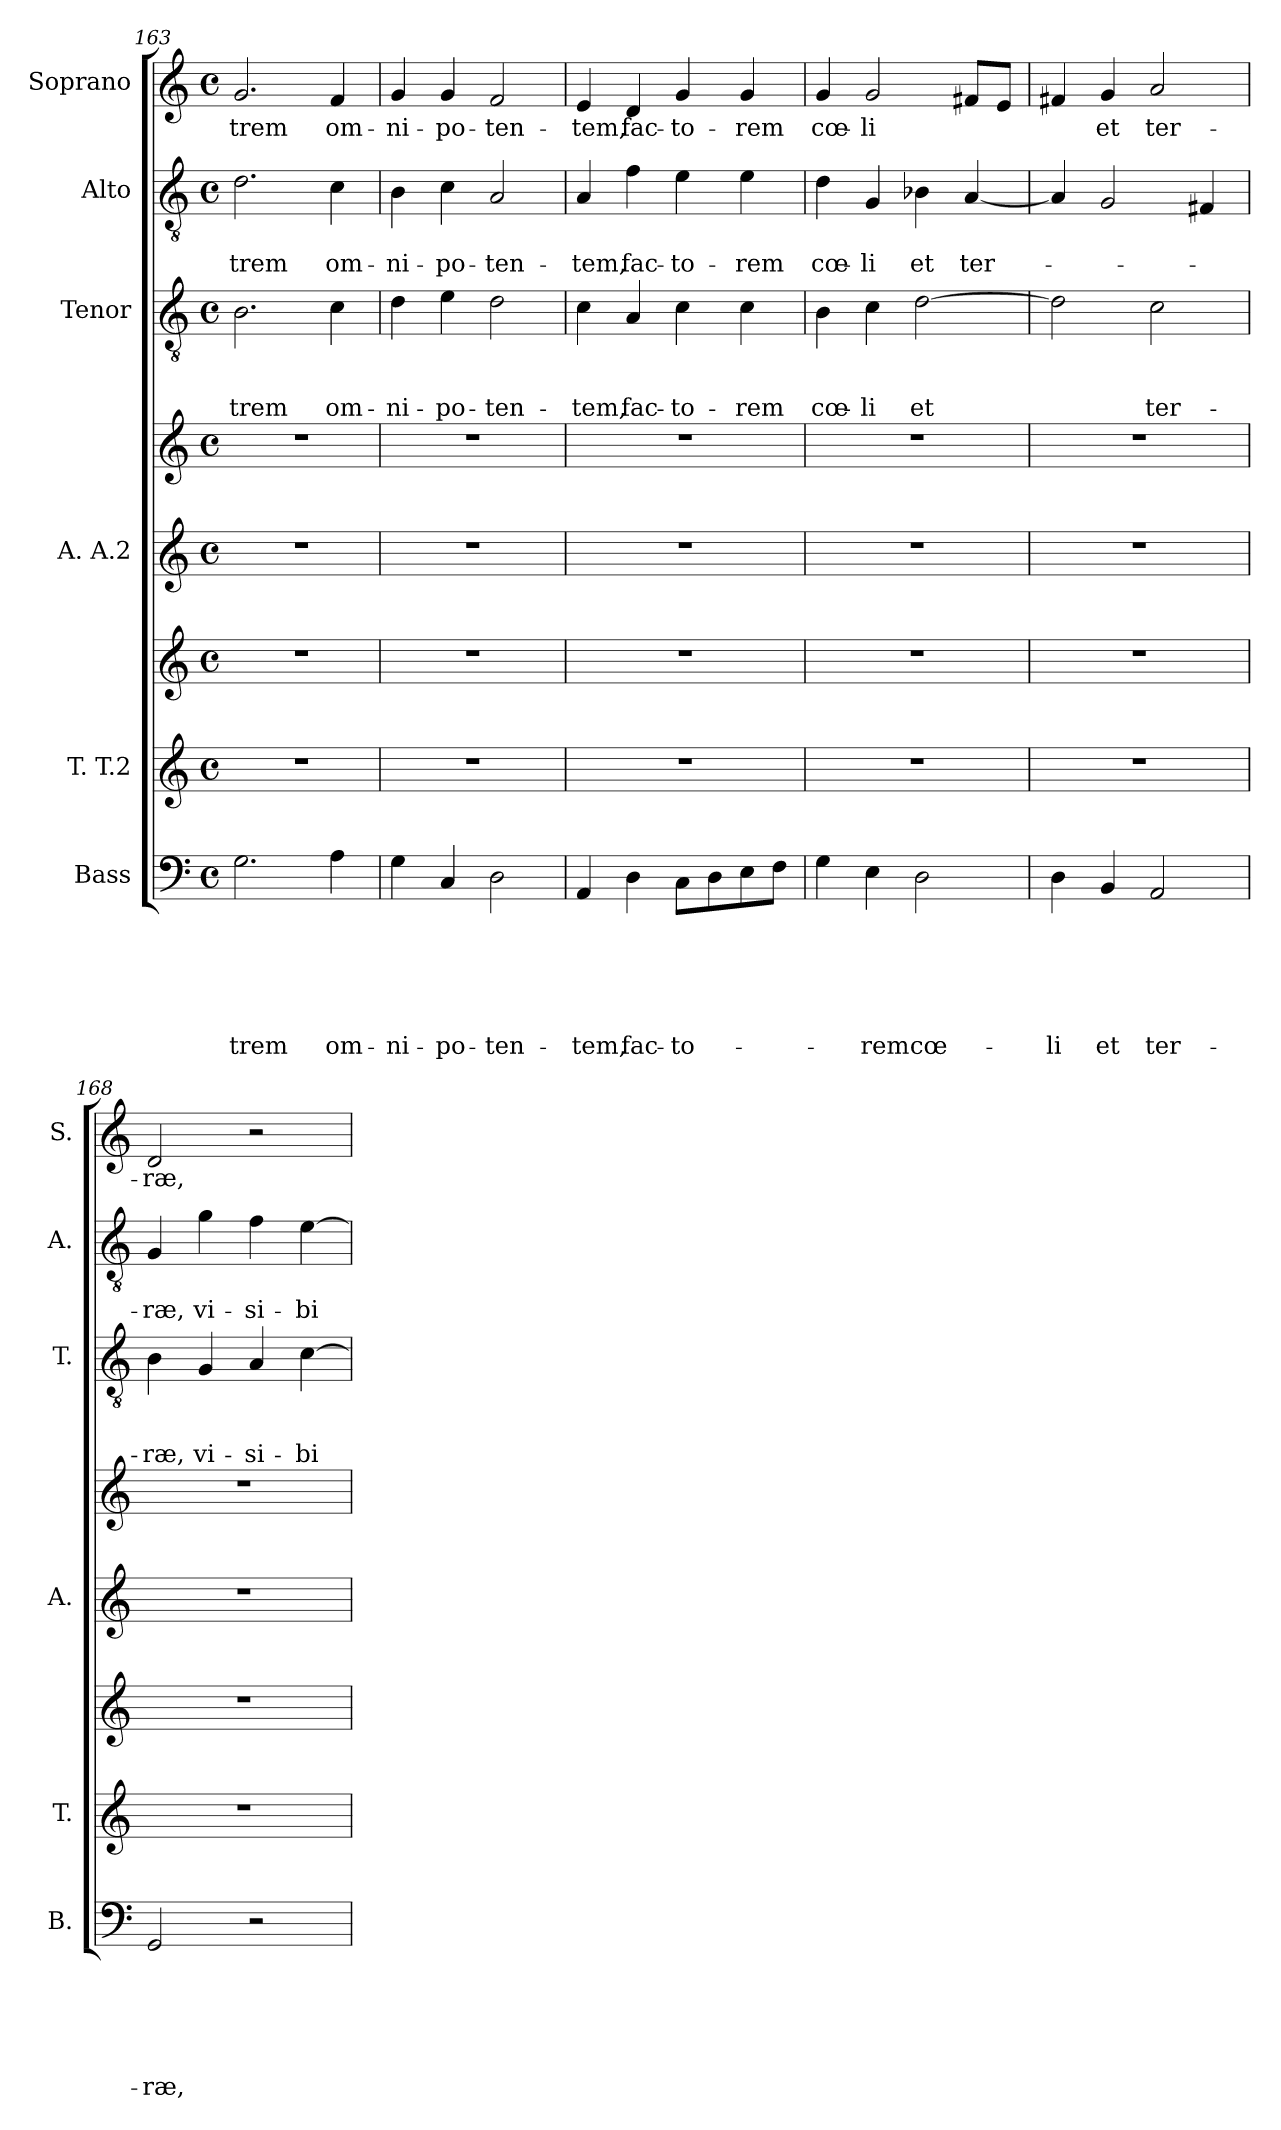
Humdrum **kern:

**kern	**text	**text	**text	**text	**text	**text	**kern	**kern	**kern	**kern	**kern	**text	**text	**text	**kern	**text	**text	**kern	**text
*part6	*part6	*part6	*part6	*part6	*part6	*part6	*part5	*part5	*part4	*part4	*part3	*part3	*part3	*part3	*part2	*part2	*part2	*part1	*part1
*staff8	*staff8	*staff8	*staff8	*staff8	*staff8	*staff8	*staff7	*staff6	*staff5	*staff4	*staff3	*staff3	*staff3	*staff3	*staff2	*staff2	*staff2	*staff1	*staff1
*I"Bass	*	*	*	*	*	*	*I"T. T.2	*	*I"A. A.2	*	*I"Tenor	*	*	*	*I"Alto	*	*	*I"Soprano	*
*I'B.	*	*	*	*	*	*	*I'T.	*	*I'A.	*	*I'T.	*	*	*	*I'A.	*	*	*I'S.	*
*clefF4	*	*	*	*	*	*	*clefG2	*clefG2	*clefG2	*clefG2	*clefGv2	*	*	*	*clefGv2	*	*	*clefG2	*
*k[]	*	*	*	*	*	*	*k[]	*k[]	*k[]	*k[]	*k[]	*	*	*	*k[]	*	*	*k[]	*
*C:	*	*	*	*	*	*	*C:	*C:	*C:	*C:	*C:	*	*	*	*C:	*	*	*C:	*
*M4/4	*	*	*	*	*	*	*M4/4	*M4/4	*M4/4	*M4/4	*M4/4	*	*	*	*M4/4	*	*	*M4/4	*
*met(c)	*	*	*	*	*	*	*met(c)	*met(c)	*met(c)	*met(c)	*met(c)	*	*	*	*met(c)	*	*	*met(c)	*
=163	=163	=163	=163	=163	=163	=163	=163	=163	=163	=163	=163	=163	=163	=163	=163	=163	=163	=163	=163
!	!	!	!	!	!	!LO:LY:b	!	!	!	!	!	!	!	!LO:LY:b	!	!	!LO:LY:b	!	!LO:LY:b
2.G\	.	.	.	.	.	-trem	1r	1r	1r	1r	2.B\	.	.	-trem	2.d\	.	-trem	2.g/	-trem
!	!	!	!	!	!	!LO:LY:b	!	!	!	!	!	!	!	!LO:LY:b	!	!	!LO:LY:b	!	!LO:LY:b
4A\	.	.	.	.	.	om-	.	.	.	.	4c\	.	.	om-	4c\	.	om-	4f/	om-
=164	=164	=164	=164	=164	=164	=164	=164	=164	=164	=164	=164	=164	=164	=164	=164	=164	=164	=164	=164
!	!	!	!	!	!	!LO:LY:b	!	!	!	!	!	!	!	!LO:LY:b	!	!	!LO:LY:b	!	!LO:LY:b
4G\	.	.	.	.	.	-ni-	1r	1r	1r	1r	4d\	.	.	-ni-	4B\	.	-ni-	4g/	-ni-
!	!	!	!	!	!	!LO:LY:b	!	!	!	!	!	!	!	!LO:LY:b	!	!	!LO:LY:b	!	!LO:LY:b
4C/	.	.	.	.	.	-po-	.	.	.	.	4e\	.	.	-po-	4c\	.	-po-	4g/	-po-
!	!	!	!	!	!	!LO:LY:b	!	!	!	!	!	!	!	!LO:LY:b	!	!	!LO:LY:b	!	!LO:LY:b
2D\	.	.	.	.	.	-ten-	.	.	.	.	2d\	.	.	-ten-	2A/	.	-ten-	2f/	-ten-
!!LO:LB:g=z
=165	=165	=165	=165	=165	=165	=165	=165	=165	=165	=165	=165	=165	=165	=165	=165	=165	=165	=165	=165
!	!	!	!	!	!	!LO:LY:b	!	!	!	!	!	!	!	!LO:LY:b	!	!	!LO:LY:b	!	!LO:LY:b
4AA/	.	.	.	.	.	-tem,	1r	1r	1r	1r	4c\	.	.	-tem,	4A/	.	-tem,	4e/	-tem,
!	!	!	!	!	!	!LO:LY:b	!	!	!	!	!	!	!	!LO:LY:b	!	!	!LO:LY:b	!	!LO:LY:b
4D\	.	.	.	.	.	fac-	.	.	.	.	4A/	.	.	fac-	4f\	.	fac-	4d/	fac-
!	!	!	!	!	!	!LO:LY:b	!	!	!	!	!	!	!	!LO:LY:b	!	!	!LO:LY:b	!	!LO:LY:b
8C\L	.	.	.	.	.	-to-	.	.	.	.	4c\	.	.	-to-	4e\	.	-to-	4g/	-to-
8D\	.	.	.	.	.	.	.	.	.	.	.	.	.	.	.	.	.	.	.
!	!	!	!	!	!	!	!	!	!	!	!	!	!	!LO:LY:b	!	!	!LO:LY:b	!	!LO:LY:b
8E\	.	.	.	.	.	.	.	.	.	.	4c\	.	.	-rem	4e\	.	-rem	4g/	-rem
8F\J	.	.	.	.	.	.	.	.	.	.	.	.	.	.	.	.	.	.	.
=166	=166	=166	=166	=166	=166	=166	=166	=166	=166	=166	=166	=166	=166	=166	=166	=166	=166	=166	=166
!	!	!	!	!	!	!	!	!	!	!	!	!	!	!LO:LY:b	!	!	!LO:LY:b	!	!LO:LY:b
4G\	.	.	.	.	.	.	1r	1r	1r	1r	4B\	.	.	cœ-	4d\	.	cœ-	4g/	cœ-
!	!	!	!	!	!	!LO:LY:b	!	!	!	!	!	!	!	!LO:LY:b	!	!	!LO:LY:b	!	!LO:LY:b
4E\	.	.	.	.	.	-rem	.	.	.	.	4c\	.	.	-li	4G/	.	-li	2g/	-li
!	!	!	!	!	!	!LO:LY:b	!	!	!	!	!	!	!	!LO:LY:b	!	!	!LO:LY:b	!	!
2D\	.	.	.	.	.	cœ-	.	.	.	.	[>2d\	.	.	et	4B-X\	.	et	.	.
!	!	!	!	!	!	!	!	!	!	!	!	!	!	!	!	!	!LO:LY:b	!	!
.	.	.	.	.	.	.	.	.	.	.	.	.	.	.	[<4A/	.	ter-	8f#X/L	.
.	.	.	.	.	.	.	.	.	.	.	.	.	.	.	.	.	.	8e/J	.
=167	=167	=167	=167	=167	=167	=167	=167	=167	=167	=167	=167	=167	=167	=167	=167	=167	=167	=167	=167
!	!	!	!	!	!	!LO:LY:b	!	!	!	!	!	!	!	!	!	!	!	!	!
4D\	.	.	.	.	.	-li	1r	1r	1r	1r	2d\]	.	.	.	4A/]	.	.	4f#X/	.
!	!	!	!	!	!	!LO:LY:b	!	!	!	!	!	!	!	!	!	!	!	!	!LO:LY:b
4BB/	.	.	.	.	.	et	.	.	.	.	.	.	.	.	2G/	.	.	4g/	et
!	!	!	!	!	!	!LO:LY:b	!	!	!	!	!	!	!	!LO:LY:b	!	!	!	!	!LO:LY:b
2AA/	.	.	.	.	.	ter-	.	.	.	.	2c\	.	.	ter-	.	.	.	2a/	ter-
.	.	.	.	.	.	.	.	.	.	.	.	.	.	.	4F#X/	.	.	.	.
=168	=168	=168	=168	=168	=168	=168	=168	=168	=168	=168	=168	=168	=168	=168	=168	=168	=168	=168	=168
!	!	!	!	!	!	!LO:LY:b	!	!	!	!	!	!	!	!LO:LY:b	!	!	!LO:LY:b	!	!LO:LY:b
2GG/	.	.	.	.	.	-ræ,	1r	1r	1r	1r	4B\	.	.	-ræ,	4G/	.	-ræ,	2d/	-ræ,
!	!	!	!	!	!	!	!	!	!	!	!	!	!	!LO:LY:b	!	!	!LO:LY:b	!	!
.	.	.	.	.	.	.	.	.	.	.	4G/	.	.	vi-	4g\	.	vi-	.	.
!	!	!	!	!	!	!	!	!	!	!	!	!	!	!LO:LY:b	!	!	!LO:LY:b	!	!
2r	.	.	.	.	.	.	.	.	.	.	4A/	.	.	-si-	4f\	.	-si-	2r	.
!	!	!	!	!	!	!	!	!	!	!	!	!	!	!LO:LY:b	!	!	!LO:LY:b	!	!
.	.	.	.	.	.	.	.	.	.	.	[>4c\	.	.	-bi-	[>4e\	.	-bi-	.	.
=	=	=	=	=	=	=	=	=	=	=	=	=	=	=	=	=	=	=	=
*-	*-	*-	*-	*-	*-	*-	*-	*-	*-	*-	*-	*-	*-	*-	*-	*-	*-	*-	*-
